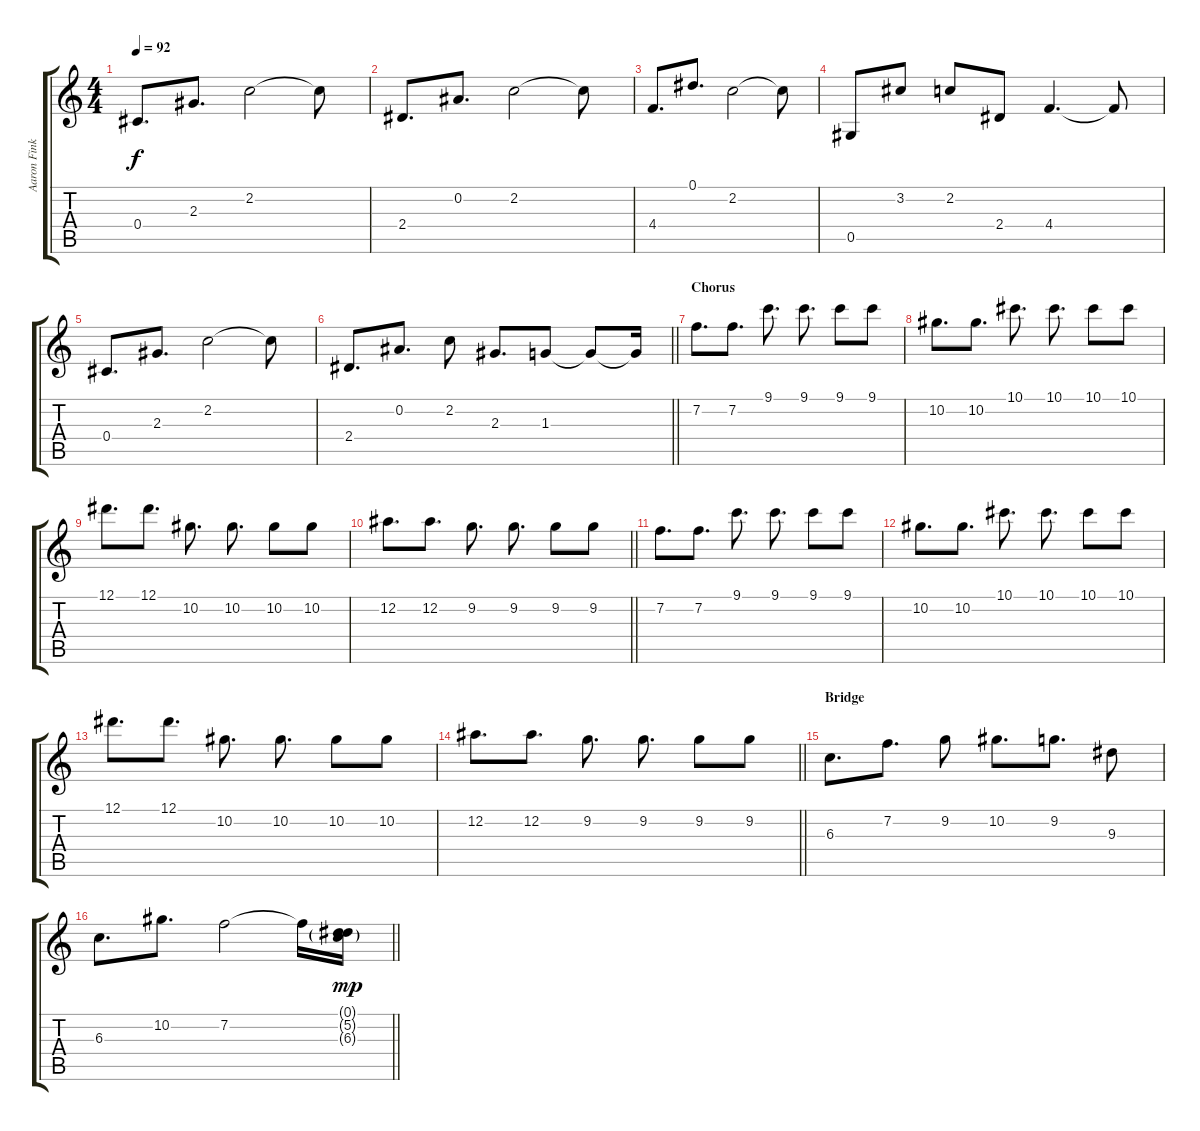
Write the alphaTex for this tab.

\track ("Aaron Fink" "Aaron Fink") {instrument acousticguitarsteel}
\staff {score tabs}
\tuning (Eb4 Bb3 Gb3 Db3 Ab2 Db2) {hide}
\ts (4 4)
\tempo 92
\clef g2
\ks c
0.4.8{d dy f} 2.3.8{d} 2.2.2 2.2{t}.8 |
2.4.8{d} 0.2.8{d} 2.2.2 2.2{t}.8 |
4.4.8{d} 0.1.8{d} 2.2.2 2.2{t}.8 |
0.5.8 3.2.8 2.2.8 2.4.8 4.4.4{d} 4.4{t}.8 |
0.4.8{d} 2.3.8{d} 2.2.2 2.2{t}.8 |
\barLineRight lightlight
2.4.8{d} 0.2.8{d} 2.2.8 2.3.8{d} 1.3.8 1.3{t}.8 1.3{t}.16 |
\section ("" "Chorus")
7.2.8{d} 7.2.8{d} 9.1.8{d} 9.1.8{d} 9.1.8 9.1.8 |
10.2.8{d} 10.2.8{d} 10.1.8{d} 10.1.8{d} 10.1.8 10.1.8 |
12.1.8{d} 12.1.8{d} 10.2.8{d} 10.2.8{d} 10.2.8 10.2.8 |
\barLineRight lightlight
12.2.8{d} 12.2.8{d} 9.2.8{d} 9.2.8{d} 9.2.8 9.2.8 |
7.2.8{d} 7.2.8{d} 9.1.8{d} 9.1.8{d} 9.1.8 9.1.8 |
10.2.8{d} 10.2.8{d} 10.1.8{d} 10.1.8{d} 10.1.8 10.1.8 |
12.1.8{d} 12.1.8{d} 10.2.8{d} 10.2.8{d} 10.2.8 10.2.8 |
\barLineRight lightlight
12.2.8{d} 12.2.8{d} 9.2.8{d} 9.2.8{d} 9.2.8 9.2.8 |
\section ("" "Bridge")
6.3.8{d} 7.2.8{d} 9.2.8 10.2.8{d} 9.2.8{d} 9.3.8 |
\barLineRight lightlight
6.3.8{d} 10.2.8{d} 7.2.2 7.2{t}.16 (0.1{g} 5.2{g} 6.3{g}).16{dy mp}
